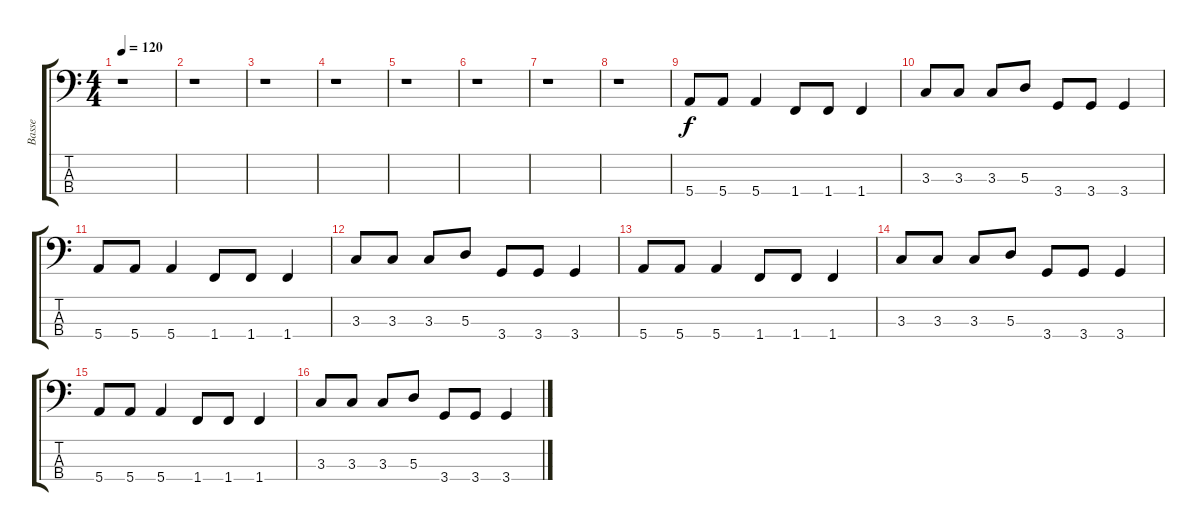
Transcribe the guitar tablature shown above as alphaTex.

\track ("Basse" "Basse") {instrument electricbassfinger}
\staff {score tabs}
\tuning (G2 D2 A1 E1) {hide}
\ts (4 4)
\tempo 120
\clef f4
\ks c
r.1{dy f} |
r.1 |
r.1 |
r.1 |
r.1 |
r.1 |
r.1 |
r.1 |
5.4.8 5.4.8 5.4.4 1.4.8 1.4.8 1.4.4 |
3.3.8 3.3.8 3.3.8 5.3.8 3.4.8 3.4.8 3.4.4 |
5.4.8 5.4.8 5.4.4 1.4.8 1.4.8 1.4.4 |
3.3.8 3.3.8 3.3.8 5.3.8 3.4.8 3.4.8 3.4.4 |
5.4.8 5.4.8 5.4.4 1.4.8 1.4.8 1.4.4 |
3.3.8 3.3.8 3.3.8 5.3.8 3.4.8 3.4.8 3.4.4 |
5.4.8 5.4.8 5.4.4 1.4.8 1.4.8 1.4.4 |
3.3.8 3.3.8 3.3.8 5.3.8 3.4.8 3.4.8 3.4.4
